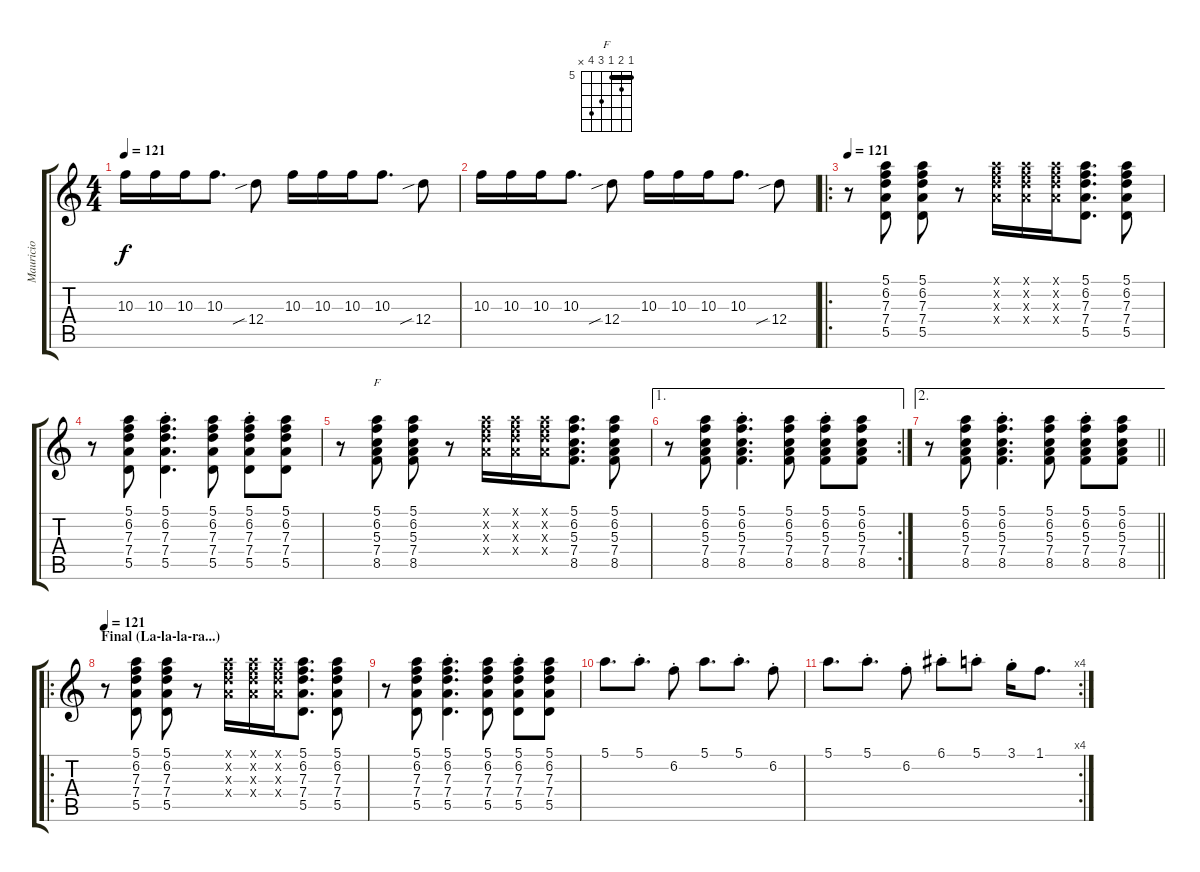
\track ("Mauricio" "Mauricio") {instrument distortionguitar}
\staff {score tabs}
\tuning (E4 B3 G3 D3 A2 E2) {hide}
\chord ("F" 5 6 5 7 8 x) {firstfret 5 barre 5}
\ts (4 4)
\tempo 121
\clef g2
\ks c
10.3.16{dy f} 10.3.16 10.3.16 10.3.8{d} 12.4{sib}.8 10.3.16 10.3.16 10.3.16 10.3.8{d} 12.4{sib}.8 |
10.3.16 10.3.16 10.3.16 10.3.8{d} 12.4{sib}.8 10.3.16 10.3.16 10.3.16 10.3.8{d} 12.4{sib}.8 |
\ro
\tempo 121
r.8{volume 10} (5.1 6.2 7.3 7.4 5.5).8 (5.1 6.2 7.3 7.4 5.5).8 r.8 (5.1{x} 6.2{x} 7.3{x} 7.4{x}).16 (5.1{x} 6.2{x} 7.3{x} 7.4{x}).16 (5.1{x} 6.2{x} 7.3{x} 7.4{x}).16 (5.1 6.2 7.3 7.4 5.5).8{d} (5.1 6.2 7.3 7.4 5.5).8 |
r.8 (5.1 6.2 7.3 7.4 5.5).8 (5.1{st} 6.2{st} 7.3{st} 7.4{st} 5.5).4{d} (5.1 6.2 7.3 7.4 5.5).8 (5.1{st} 6.2{st} 7.3{st} 7.4{st} 5.5).8 (5.1 6.2 7.3 7.4 5.5).8 |
r.8 (5.1 6.2 5.3 7.4 8.5).8{ch "F"} (5.1 6.2 5.3 7.4 8.5).8 r.8 (5.1{x} 6.2{x} 7.3{x} 7.4{x}).16 (5.1{x} 6.2{x} 7.3{x} 7.4{x}).16 (5.1{x} 6.2{x} 7.3{x} 7.4{x}).16 (5.1 6.2 5.3 7.4 8.5).8{d} (5.1 6.2 5.3 7.4 8.5).8 |
\ae 1
\rc 2
r.8 (5.1 6.2 5.3 7.4 8.5).8 (5.1{st} 6.2{st} 5.3{st} 7.4{st} 8.5{st}).4{d} (5.1 6.2 5.3 7.4 8.5).8 (5.1{st} 6.2{st} 5.3{st} 7.4{st} 8.5{st}).8 (5.1 6.2 5.3 7.4 8.5).8 |
\ae 2
\barLineRight lightlight
r.8 (5.1 6.2 5.3 7.4 8.5).8 (5.1{st} 6.2{st} 5.3{st} 7.4{st} 8.5{st}).4{d} (5.1 6.2 5.3 7.4 8.5).8 (5.1{st} 6.2{st} 5.3{st} 7.4{st} 8.5{st}).8 (5.1 6.2 5.3 7.4 8.5).8 |
\ro
\section ("" "Final (La-la-la-ra...)")
\tempo 121
r.8{volume 10} (5.1 6.2 7.3 7.4 5.5).8 (5.1 6.2 7.3 7.4 5.5).8 r.8 (5.1{x} 6.2{x} 7.3{x} 7.4{x}).16 (5.1{x} 6.2{x} 7.3{x} 7.4{x}).16 (5.1{x} 6.2{x} 7.3{x} 7.4{x}).16 (5.1 6.2 7.3 7.4 5.5).8{d} (5.1 6.2 7.3 7.4 5.5).8 |
r.8 (5.1 6.2 7.3 7.4 5.5).8 (5.1{st} 6.2{st} 7.3{st} 7.4{st} 5.5).4{d} (5.1 6.2 7.3 7.4 5.5).8 (5.1{st} 6.2{st} 7.3{st} 7.4{st} 5.5).8 (5.1 6.2 7.3 7.4 5.5).8 |
5.1.8{d volume 15 balance 14 instrument distortionguitar} 5.1{st}.8{d} 6.2{st}.8 5.1.8{d} 5.1{st}.8{d} 6.2{st}.8 |
\rc 4
5.1.8{d} 5.1{st}.8{d} 6.2{st}.8 6.1{st}.8 5.1{st}.8 3.1{st}.16 1.1.8{d}
